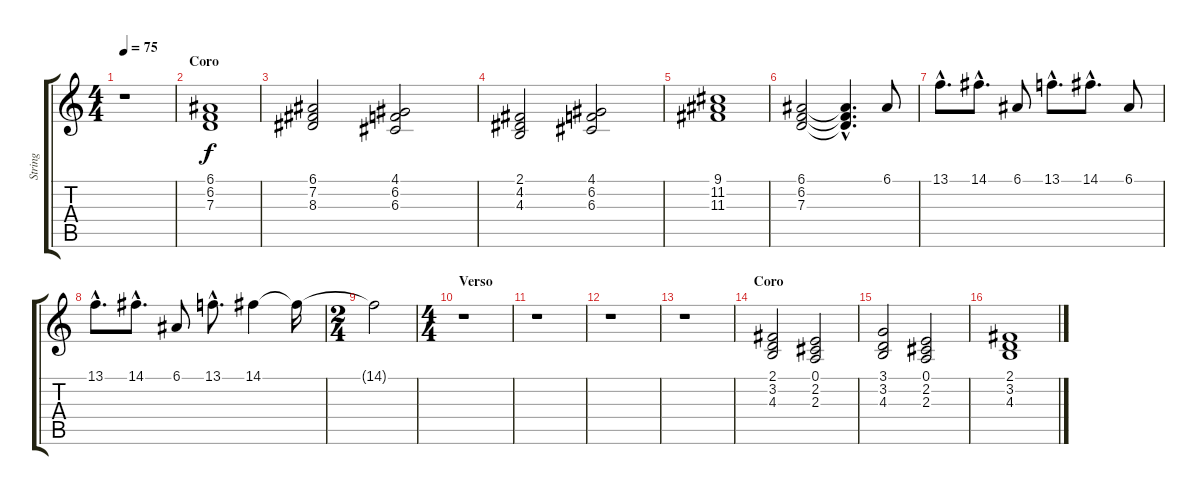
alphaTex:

\track ("String" "String") {instrument stringensemble1}
\staff {score tabs}
\tuning (E4 B3 G3 D3 A2 E2) {hide}
\ts (4 4)
\tempo 75
\clef g2
\ks c
r.1{dy f} |
\section ("" "Coro")
(6.1 6.2 7.3).1 |
(6.1 7.2 8.3).2 (4.1 6.2 6.3).2 |
(2.1 4.2 4.3).2 (4.1 6.2 6.3).2 |
(9.1 11.2 11.3).1 |
(6.1 6.2 7.3).2 (6.1{hac t} 6.2{hac t} 7.3{hac t}).4{d} 6.1.8 |
13.1{hac}.8{d} 14.1{hac}.8{d} 6.1.8 13.1{hac}.8{d} 14.1{hac}.8{d} 6.1.8 |
13.1{hac}.8{d} 14.1{hac}.8{d} 6.1.8 13.1{hac}.8{d} 14.1.4 14.1{t}.16 |
\ts (2 4)
14.1{t}.2 |
\ts (4 4)
\section ("" "Verso")
r.1 |
r.1 |
r.1 |
r.1 |
\section ("" "Coro")
(2.1 3.2 4.3).2 (0.1 2.2 2.3).2 |
(3.1 3.2 4.3).2 (0.1 2.2 2.3).2 |
(2.1 3.2 4.3).1
